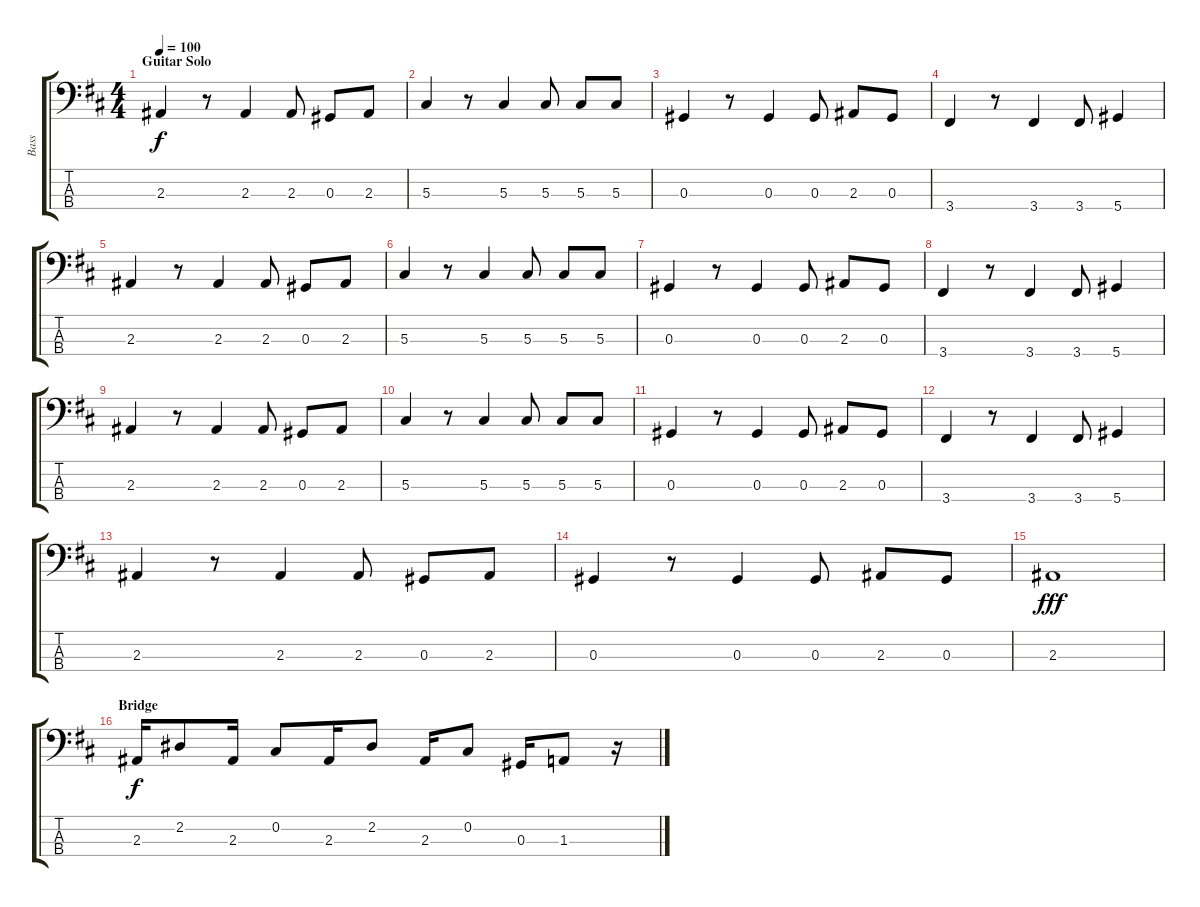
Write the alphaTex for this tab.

\track ("Bass" "Bass") {instrument electricbassfinger}
\staff {score tabs}
\tuning (Gb2 Db2 Ab1 Eb1) {hide}
\ts (4 4)
\section ("" "Guitar Solo")
\tempo 100
\clef f4
\ks bminor
2.3.4{dy f} r.8 2.3.4 2.3.8 0.3.8 2.3.8 |
5.3.4 r.8 5.3.4 5.3.8 5.3.8 5.3.8 |
0.3.4 r.8 0.3.4 0.3.8 2.3.8 0.3.8 |
3.4.4 r.8 3.4.4 3.4.8 5.4.4 |
2.3.4 r.8 2.3.4 2.3.8 0.3.8 2.3.8 |
5.3.4 r.8 5.3.4 5.3.8 5.3.8 5.3.8 |
0.3.4 r.8 0.3.4 0.3.8 2.3.8 0.3.8 |
3.4.4 r.8 3.4.4 3.4.8 5.4.4 |
2.3.4 r.8 2.3.4 2.3.8 0.3.8 2.3.8 |
5.3.4 r.8 5.3.4 5.3.8 5.3.8 5.3.8 |
0.3.4 r.8 0.3.4 0.3.8 2.3.8 0.3.8 |
3.4.4 r.8 3.4.4 3.4.8 5.4.4 |
2.3.4 r.8 2.3.4 2.3.8 0.3.8 2.3.8 |
0.3.4 r.8 0.3.4 0.3.8 2.3.8 0.3.8 |
2.3.1{dy fff} |
\section ("" "Bridge")
2.3.16{dy f} 2.2.8 2.3.16 0.2.8 2.3.16 2.2.8 2.3.16 0.2.8 0.3.16 1.3.8 r.16
